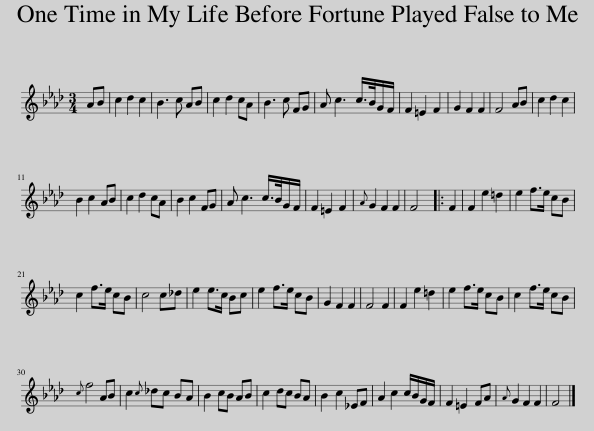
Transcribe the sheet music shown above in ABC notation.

X:1
L:1/8
M:3/4
I:linebreak $
K:Fmin
V:1 treble
V:1
 AB | c2 d2 c2 | B3 c AB | c2 d2 cA | B3 c FG | %5
 A c3 c/>B/G/F/ | F2 =E2 F2 | G2 F2 F2 | F4 AB | c2 d2 c2 |$ %10
 B2 c2 AB | c2 d2 cA | B2 c2 FG | A c3 c/>B/G/F/ | F2 =E2 F2 | %15
{A} G2 F2 F2 | F4 |: F2 | F2 e2 =d2 | e2 f>e cB |$ %20
 c2 f>e cB | c4 c_d | e2 e>c Bc | e2 f>e cB | G2 F2 F2 | %25
 F4 F2 | F2 e2 =d2 | e2 f>e cB | c2 f>e cB |${c} f4 AB | %30
 c2{c} _dc BA | B2 cB AB | c2 dc BA | B2 c2 _EF | A2 c2 c/B/G/F/ | %35
 F2 =E2 FA |{A} G2 F2 F2 | F4 |] %38
